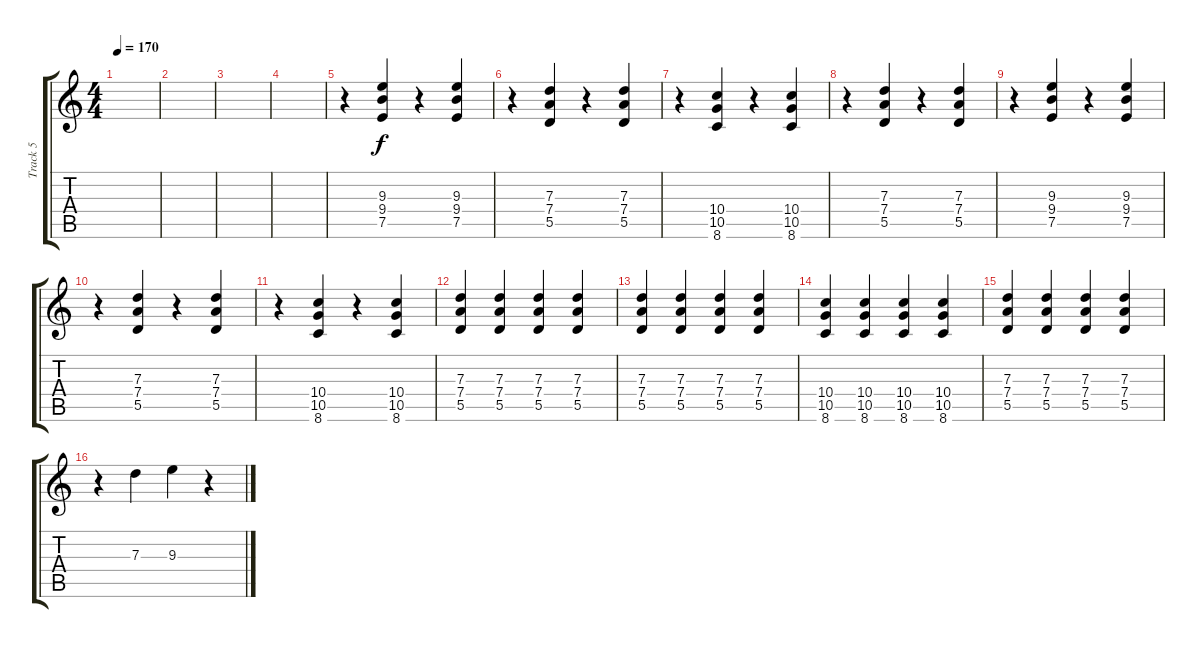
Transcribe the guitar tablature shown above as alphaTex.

\track ("Track 5" "Track 5") {instrument overdrivenguitar}
\staff {score tabs}
\tuning (E4 B3 G3 D3 A2 E2) {hide}
\ts (4 4)
\tempo 170
\clef g2
\ks c
|
|
|
|
r.4 (9.3 9.4 7.5).4 r.4 (9.3 9.4 7.5).4 |
r.4 (7.3 7.4 5.5).4 r.4 (7.3 7.4 5.5).4 |
r.4 (10.4 10.5 8.6).4 r.4 (10.4 10.5 8.6).4 |
r.4 (7.3 7.4 5.5).4 r.4 (7.3 7.4 5.5).4 |
r.4 (9.3 9.4 7.5).4 r.4 (9.3 9.4 7.5).4 |
r.4 (7.3 7.4 5.5).4 r.4 (7.3 7.4 5.5).4 |
r.4 (10.4 10.5 8.6).4 r.4 (10.4 10.5 8.6).4 |
(7.3 7.4 5.5).4 (7.3 7.4 5.5).4 (7.3 7.4 5.5).4 (7.3 7.4 5.5).4 |
(7.3 7.4 5.5).4 (7.3 7.4 5.5).4 (7.3 7.4 5.5).4 (7.3 7.4 5.5).4 |
(10.4 10.5 8.6).4 (10.4 10.5 8.6).4 (10.4 10.5 8.6).4 (10.4 10.5 8.6).4 |
(7.3 7.4 5.5).4 (7.3 7.4 5.5).4 (7.3 7.4 5.5).4 (7.3 7.4 5.5).4 |
r.4 7.3.4 9.3.4 r.4
